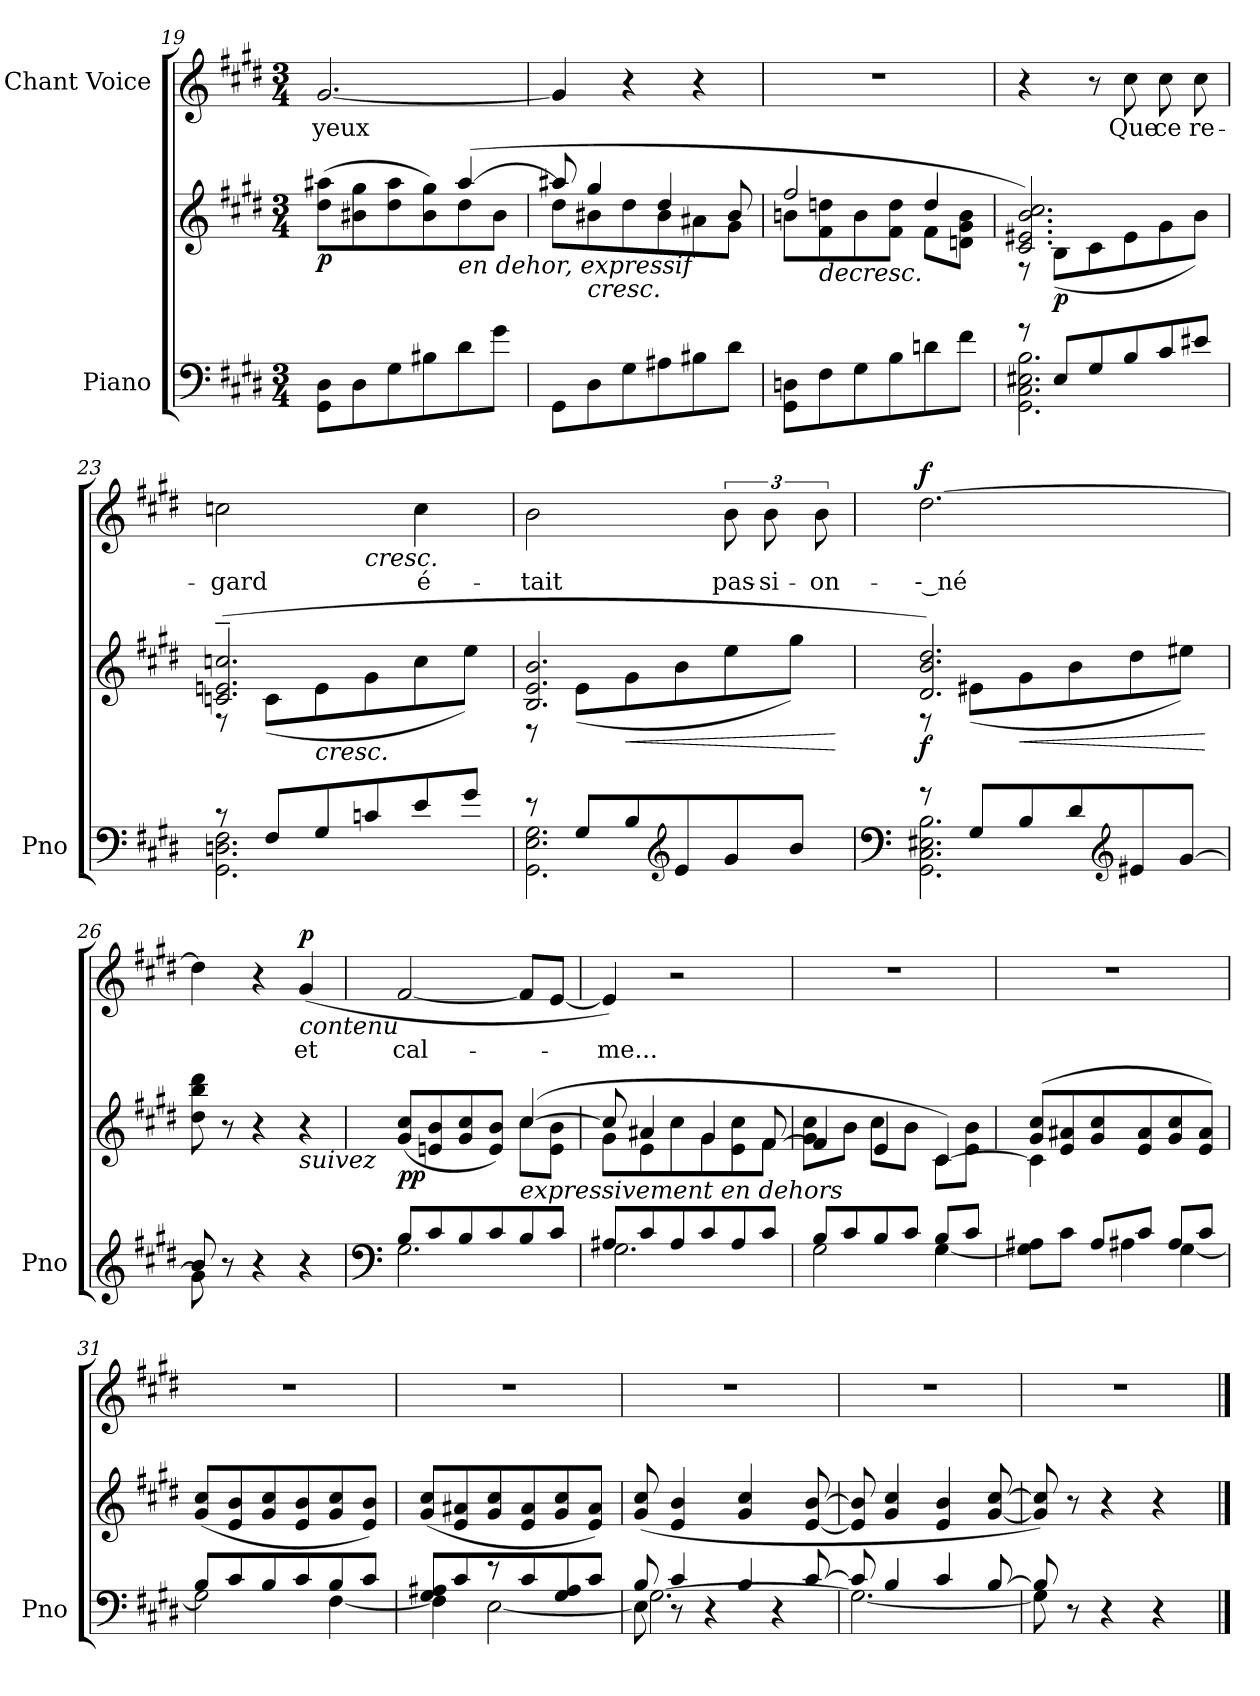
**kern	**kern	**dynam	**kern	**text	**dynam
*part2	*part2	*part2	*part1	*part1	*part1
*staff3	*staff2	*staff2/3	*staff1	*staff1	*staff1
*I"Piano	*	*	*I"Chant Voice	*	*
*I'Pno	*	*	*	*	*
*clefF4	*clefG2	*	*clefG2	*	*
*k[f#c#g#d#]	*k[f#c#g#d#]	*	*k[f#c#g#d#]	*	*
*M3/4	*M3/4	*	*M3/4	*	*
=19	=19	=19	=19	=19	=19
*	*^	*	*	*	*
!	!	!	!LO:DY:b	!	!LO:LY:b	!
8GG#\ 8D#\L	2ryy	(>8dd#\ 8aa#X\L	p	[2.g#/	yeux	.
8D#\	.	8b#X\ 8gg#\	.	.	.	.
8G#\	.	8dd#\ 8aa#\	.	.	.	.
8B#X\	.	8b#\ 8gg#\)	.	.	.	.
!	!LO:TX:b:i:t=en dehor,  expressif	!	!	!	!	!
8d#\	([4aa#/	8dd#\	.	.	.	.
8g#\J	.	8b#\J	.	.	.	.
=20	=20	=20	=20	=20	=20	=20
8GG#\L	8aa#X/]	8dd#\L	.	4g#/]	.	.
!	!	!	!LO:HP:b	!	!	!
8D#\	4gg#/	8b#X\	<	.	.	.
8G#\	.	8dd#\	.	4r	.	.
8A#X\	4dd#/	8b#\	.	.	.	.
8B#X\	.	8a#X\	.	4r	.	.
8d#\J	8b#/	8g#\J	.	.	.	.
!!LO:LB:g=z
=21	=21	=21	=21	=21	=21	=21
8GG#\ 8Dn\L	2ff#/	8bn\L	.	2.r	.	.
!	!	!	!LO:HP:b	!	!	!
8F#\	.	8f#\ 8ddn\	>	.	.	.
8G#\	.	8b\	.	.	.	.
8B\	.	8f#\ 8dd\J	.	.	.	.
8dn\	4dd/	8f#\L	.	.	.	.
8f#\J	.	8dn\ 8g#\ 8b\J	[	.	.	.
=22	=22	=22	=22	=22	=22	=22
*^	*	*	*	*	*	*
8r	2.GG#\ 2.C#\ 2.E#X\ 2.B\	2.c#/ 2.e#X/ 2.b/ 2.cc#/)	8r	.	4r	.	.
!	!	!	!	!LO:DY:b	!	!	!
8E#/L	.	.	(>8B\L	p	.	.	.
8G#/	.	.	8c#\	.	8r	.	.
!	!	!	!	!	!	!LO:LY:b	!LO:DY:a
!	!	!	!	!	!	!	!LO:DY:n=1:a
8B/	.	.	8e#\	.	8cc#\	Que	p other-dynamics
!	!	!	!	!	!	!LO:LY:b	!
8c#/	.	.	8g#\	.	8cc#\	ce	.
!	!	!	!	!	!	!LO:LY:b	!
8e#X/J	.	.	8b\J)	.	8cc#\	re-	.
=23	=23	=23	=23	=23	=23	=23	=23
!	!	!	!	!	!	!LO:LY:b	!
*	*	*	*	*	*^	*	*
8r	2.GG#\ 2.Dn\ 2.F#\	(2.cn/~ 2.en/~ 2.ccn/~	8r	.	2ccn\	8ryy	-gard	.
8F#/L	.	.	(>8c\L	.	.	8ryy	.	.
!	!	!	!	!LO:HP:b	!	!	!	!
8G#/	.	.	8e\	<	.	8ryy	.	.
!	!	!	!	!	!	!	!	!LO:HP:b
8cn/	.	.	8g#\	.	.	8ryy	.	<
!	!	!	!	!	!	!	!LO:LY:b	!
8e/	.	.	8cc\	.	4cc\	8ryy	é-	.
8g#/J	.	.	8ee\J)	.	.	8ryy	.	.
*v	*v	*	*	*	*v	*v	*	*
*	*v	*v	*	*	*	*
.	.	]	.	.	.
=24	=24	=24	=24	=24	=24
*^	*^	*	*	*	*
!	!	!	!	!	!	!LO:LY:b	!
8r	2.GG#\ 2.E\ 2.G#\	2.B/ 2.e/ 2.b/	8r	.	2b\	-tait	.
8G#/L	.	.	(>8e\L	.	.	.	.
!	!	!	!	!LO:HP:b	!	!	!
8B/	.	.	8g#\	<	.	.	.
*clefG2	*	*	*	*	*	*	*
8e/	.	.	8b\	.	.	.	.
!	!	!	!	!	!	!LO:LY:b	!
8g#/	.	.	8ee\	.	12b\	pas-	.
!	!	!	!	!	!	!LO:LY:b	!
.	.	.	.	.	12b\	-si-	.
8b/J	.	.	8gg#\J)	.	.	.	.
!	!	!	!	!	!	!LO:LY:b	!
.	.	.	.	.	12b\	-on-	.
*v	*v	*	*	*	*	*	*
*	*v	*v	*	*	*	*
.	.	[	.	.	.
!!LO:LB:g=z
=25	=25	=25	=25	=25	=25
*clefF4	*	*	*	*	*
*^	*^	*	*	*	*
!	!	!	!	!LO:DY:b	!	!LO:LY:b	!LO:DY:a
8r	2.GG#\ 2.C#\ 2.E#X\ 2.B\	2.d#/ 2.b/ 2.dd#/)	8r	f	[2.dd#\	-- né	f
8G#/L	.	.	(>8e#X\L	.	.	.	.
!	!	!	!	!LO:HP:b	!	!	!
8B/	.	.	8g#\	<	.	.	.
8d#/	.	.	8b\	.	.	.	.
*clefG2	*	*	*	*	*	*	*
8e#X/	.	.	8dd#\	.	.	.	.
[<8g#/J	.	.	8ee#X\J)	.	.	.	.
*v	*v	*	*	*	*	*	*
*	*v	*v	*	*	*	*
.	.	[	.	.	.
=26	=26	=26	=26	=26	=26
*^	*	*	*	*	*
8b/	8g#\]	8dd#\ 8bb\ 8ddd#\	.	4dd#\]	.	.
8r	8ryy	8r	.	.	.	.
4r	4ryy	4r	.	4r	.	.
!	!	!	!	!LO:TX:b:i:t=contenu	!	!
!	!	!LO:TX:b:i:t=suivez	!	!	!	!
!	!	!	!	!	!LO:LY:b	!LO:DY:a
4r	4ryy	4r	.	(4g#/	et	p
=27	=27	=27	=27	=27	=27	=27
*clefF4	*	*	*	*	*	*
*	*	*^	*	*	*	*
!	!	!	!	!LO:DY:b	!	!LO:LY:b	!
8B/L	2.G#\	(<8g#/ 8cc#/L	2ryy	pp	[2f#/	cal-	.
8c#/	.	8en/ 8b/	.	.	.	.	.
8B/	.	8g#/ 8cc#/	.	.	.	.	.
8c#/	.	8e/ 8b/J)	.	.	.	.	.
!	!	!LO:TX:b:i:t=expressivement en dehors	!	!	!	!	!
8B/	.	([4cc#/	8cc#\L	.	8f#/L]	.	.
8c#/J	.	.	8e\ 8b\J	.	[8e/J	.	.
*v	*v	*	*	*	*	*	*
*	*v	*v	*	*	*	*
.	.	.	.	.	[
=28	=28	=28	=28	=28	=28
*^	*^	*	*	*	*
!	!	!	!	!	!	!LO:LY:b	!
8A#X/L	2.G#\	8cc#/]	8g#\L	.	4e/])	-me...	.
8c#/	.	4a#X/	8e\	.	.	.	.
8A#/	.	.	8cc#\	.	2r	.	.
8c#/	.	4g#/	8g#\	.	.	.	.
8A#/	.	.	8e\ 8cc#\	.	.	.	.
8c#/J	.	[<8f#/	8f#\J	.	.	.	.
=29	=29	=29	=29	=29	=29	=29	=29
8B/L	2G#\	4f#/]	8g#\ 8cc#\L	.	2.r	.	.
8c#/	.	.	8b\J	.	.	.	.
8B/	.	4e/	8cc#\L	.	.	.	.
8c#/J	.	.	8b\J	.	.	.	.
8B/L	[4G#\	[<4c#/)	8c#\L	.	.	.	.
8c#/J	.	.	8e\ 8b\J	.	.	.	.
!!LO:LB:g=z
=30	=30	=30	=30	=30	=30	=30	=30
8G#\] 8A#X\L	4ryy	(>8g#/ 8cc#/L	4c#\]	.	2.r	.	.
8c#\J	.	8e/ 8a#X/	.	.	.	.	.
8A#/L	4A#X\	8g#/ 8cc#/	2ryy	.	.	.	.
8c#/J	.	8e/ 8a#/	.	.	.	.	.
8A#/L	[4G#\	8g#/ 8cc#/	.	.	.	.	.
8c#/J	.	8e/ 8a#/J)	.	.	.	.	.
*	*	*v	*v	*	*	*	*
=31	=31	=31	=31	=31	=31	=31
8B/L	2G#\]	(>8g#/ 8cc#/L	.	2.r	.	.
8c#/	.	8e/ 8b/	.	.	.	.
8B/	.	8g#/ 8cc#/	.	.	.	.
8c#/	.	8e/ 8b/	.	.	.	.
8B/	[4F#\	8g#/ 8cc#/	.	.	.	.
8c#/J	.	8e/ 8b/J)	.	.	.	.
=32	=32	=32	=32	=32	=32	=32
8G#/ 8A#X/L	4F#\]	(>8g#/ 8cc#/L	.	2.r	.	.
8c#/	.	8e/ 8a#X/	.	.	.	.
8r	[2E\	8g#/ 8cc#/	.	.	.	.
8c#/	.	8e/ 8a#/	.	.	.	.
8G#/ 8A#/	.	8g#/ 8cc#/	.	.	.	.
8c#/J	.	8e/ 8a#/J)	.	.	.	.
=33	=33	=33	=33	=33	=33	=33
*	*^	*	*	*	*	*
8B/	8E\]	[2.G#\	(8g#/ 8cc#/	.	2.r	.	.
4c#/	8r	.	4e/ 4b/	.	.	.	.
.	4r	.	.	.	.	.	.
4B/	.	.	4g#/ 4cc#/	.	.	.	.
.	4r	.	.	.	.	.	.
[8c#/	.	.	[8e/ [8b/	.	.	.	.
*	*v	*v	*	*	*	*	*
=34	=34	=34	=34	=34	=34	=34
8c#/]	2.G#\_	8e/] 8b/]	.	2.r	.	.
4B/	.	4g#/ 4cc#/	[	.	.	.
4c#/	.	4e/ 4b/	.	.	.	.
[8B/	.	[8g#/ [8cc#/	.	.	.	.
=35	=35	=35	=35	=35	=35	=35
8B/]	8G#\]	8g#/] 8cc#/])	.	2.r	.	.
8r	2ryy	8r	.	.	.	.
4r	.	4r	.	.	.	.
4r	.	4r	.	.	.	.
.	8ryy	.	.	.	.	.
*v	*v	*	*	*	*	*
==	==	==	==	==	==
*-	*-	*-	*-	*-	*-
